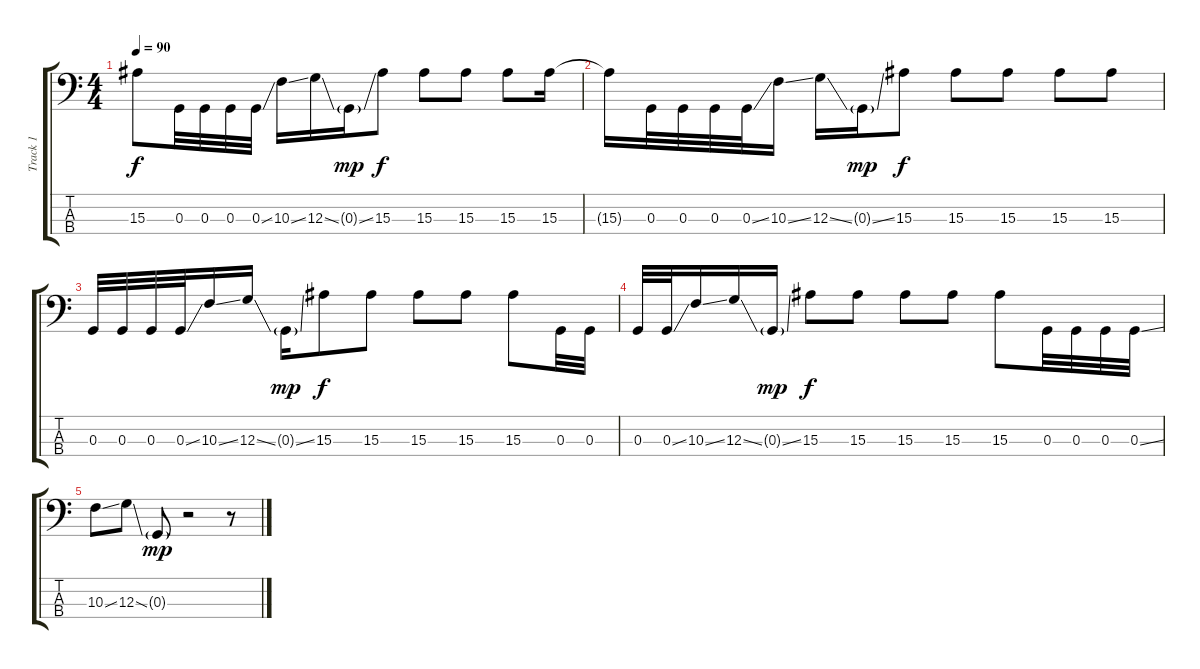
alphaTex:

\track ("Track 1" "Track 1") {instrument overdrivenguitar}
\staff {score tabs}
\tuning (F2 C2 G1 D1) {hide}
\ts (4 4)
\tempo 90
\clef f4
\ks c
15.3.8{dy f} 0.3.32 0.3.32 0.3.32 0.3{ss}.32 10.3{ss}.16 12.3{ss}.16 0.3{ss g}.16{dy mp} 15.3.8{dy f} 15.3.8 15.3.8 15.3.8 15.3.16 |
15.3{t}.16 0.3.32 0.3.32 0.3.32 0.3{ss}.32 10.3{ss}.16 12.3{ss}.16 0.3{ss g}.16{dy mp} 15.3.8{dy f} 15.3.8 15.3.8 15.3.8 15.3.8 |
0.3.32 0.3.32 0.3.32 0.3{ss}.32 10.3{ss}.16 12.3{ss}.16 0.3{ss g}.16{dy mp} 15.3.8{dy f} 15.3.8 15.3.8 15.3.8 15.3.8 0.3.32 0.3.32 |
0.3.32 0.3{ss}.32 10.3{ss}.16 12.3{ss}.16 0.3{ss g}.16{dy mp} 15.3.8{dy f} 15.3.8 15.3.8 15.3.8 15.3.8 0.3.32 0.3.32 0.3.32 0.3{ss}.32 |
10.3{ss}.8 12.3{ss}.8 0.3{g}.8{dy mp} r.2 r.8
